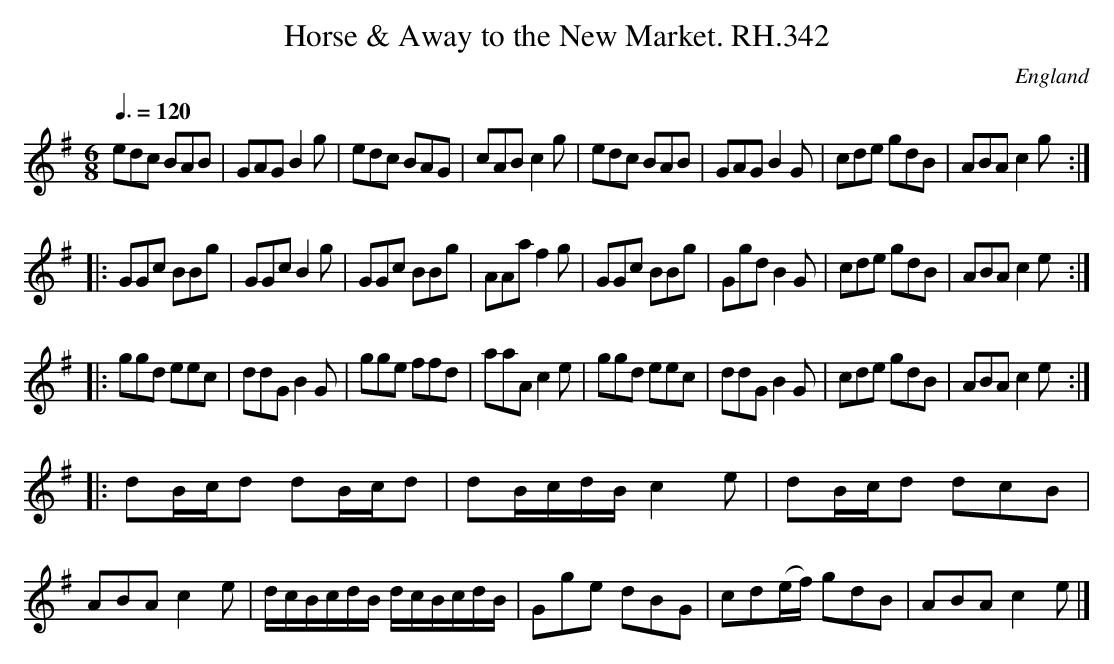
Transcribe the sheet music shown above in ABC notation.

X:1
T:Horse & Away to the New Market. RH.342
O:England
M:6/8
L:1/8
Q:3/8=120
K:G major
edc BAB|GAG B2g|edc BAG|cAB c2g|\
edc BAB|GAG B2G|cde gdB|ABA c2g:|!
|:GGc BBg|GGc B2g|GGc BBg|AAa f2g|\
GGc BBg|Ggd B2G|cde gdB|ABA c2e:|!
|:ggd eec|ddG B2G|gge ffd|aaA c2e|\
ggd eec|ddG B2G|cde gdB|ABA c2e:|!
|:dB/c/d dB/c/d|dB/c/d/B/ c2e|dB/c/d dcB|ABA c2e|\
d/c/B/c/d/B/ d/c/B/c/d/B/|Gge dBG|\
cd(e/f/) gdB|ABA c2e|]
